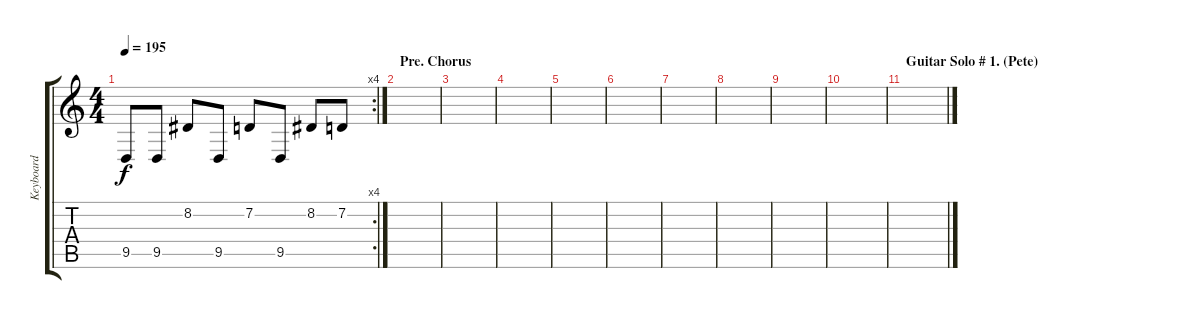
\track ("Keyboard" "Keyboard") {instrument pad3polysynth}
\staff {score tabs}
\tuning (C4 G3 Eb3 Bb2 F2 C2) {hide}
\rc 4
\ts (4 4)
\tempo 195
\clef g2
\ks c
9.5.8{dy f} 9.5.8 8.2.8 9.5.8 7.2.8 9.5.8 8.2.8 7.2.8 |
\section ("" "Pre. Chorus")
|
|
|
|
|
|
|
|
|
\section ("" "Guitar Solo # 1. (Pete)")
